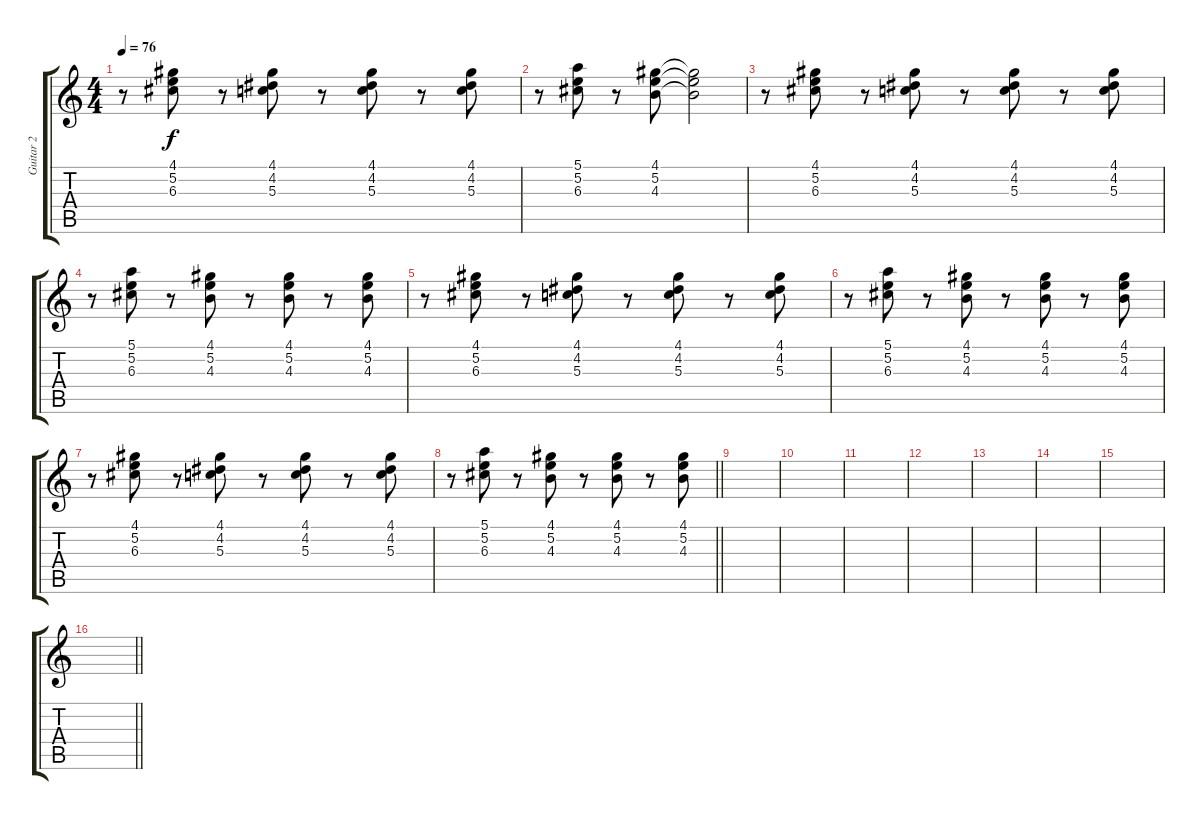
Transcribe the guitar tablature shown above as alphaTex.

\track ("Guitar 2" "Guitar 2") {instrument electricguitarclean}
\staff {score tabs}
\tuning (E4 B3 G3 D3 A2 E2) {hide}
\ts (4 4)
\tempo 76
\clef g2
\ks c
r.8{dy f} (4.1 5.2 6.3).8 r.8 (4.1 4.2 5.3).8 r.8 (4.1 4.2 5.3).8 r.8 (4.1 4.2 5.3).8 |
r.8 (5.1 5.2 6.3).8 r.8 (4.1 5.2 4.3).8 (4.1{t} 5.2{t} 4.3{t}).2 |
r.8 (4.1 5.2 6.3).8 r.8 (4.1 4.2 5.3).8 r.8 (4.1 4.2 5.3).8 r.8 (4.1 4.2 5.3).8 |
r.8 (5.1 5.2 6.3).8 r.8 (4.1 5.2 4.3).8 r.8 (4.1 5.2 4.3).8 r.8 (4.1 5.2 4.3).8 |
r.8 (4.1 5.2 6.3).8 r.8 (4.1 4.2 5.3).8 r.8 (4.1 4.2 5.3).8 r.8 (4.1 4.2 5.3).8 |
r.8 (5.1 5.2 6.3).8 r.8 (4.1 5.2 4.3).8 r.8 (4.1 5.2 4.3).8 r.8 (4.1 5.2 4.3).8 |
r.8 (4.1 5.2 6.3).8 r.8 (4.1 4.2 5.3).8 r.8 (4.1 4.2 5.3).8 r.8 (4.1 4.2 5.3).8 |
\barLineRight lightlight
r.8 (5.1 5.2 6.3).8 r.8 (4.1 5.2 4.3).8 r.8 (4.1 5.2 4.3).8 r.8 (4.1 5.2 4.3).8 |
|
|
|
|
|
|
|
\barLineRight lightlight
